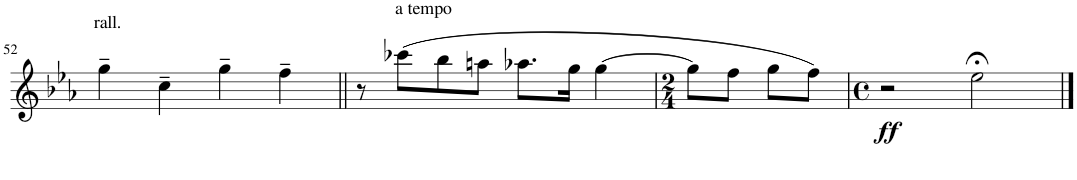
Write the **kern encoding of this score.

**kern	**dynam
*part1	*part1
*staff1	*staff1
*I"Clarinet (Bb)	*
*I'Cla	*
!!LO:PB:g=z
*clefG2	*
*Trd1c2	*
*k[b-e-a-]	*
*M4/4	*
*met(c)	*
=52	=52
!LO:TX:a:t=rall.	!
4gg~\	.
4cc~\	.
4gg~\	.
4ff~\	.
=53||	=53||
8r	.
!LO:TX:a:t=a tempo	!
(8ccc-X\L	.
8bb-\	.
8aan\J	.
8.aa-X\L	.
16gg\Jk	.
[4gg\	.
=54	=54
*M2/4	*
8gg\L]	.
8ff\J	.
8gg\L	.
8ff\J)	.
=55	=55
*M4/4	*
*met(c)	*
!	!LO:DY:b
2r	ff
2ee-;<\	.
==	==
*-	*-
